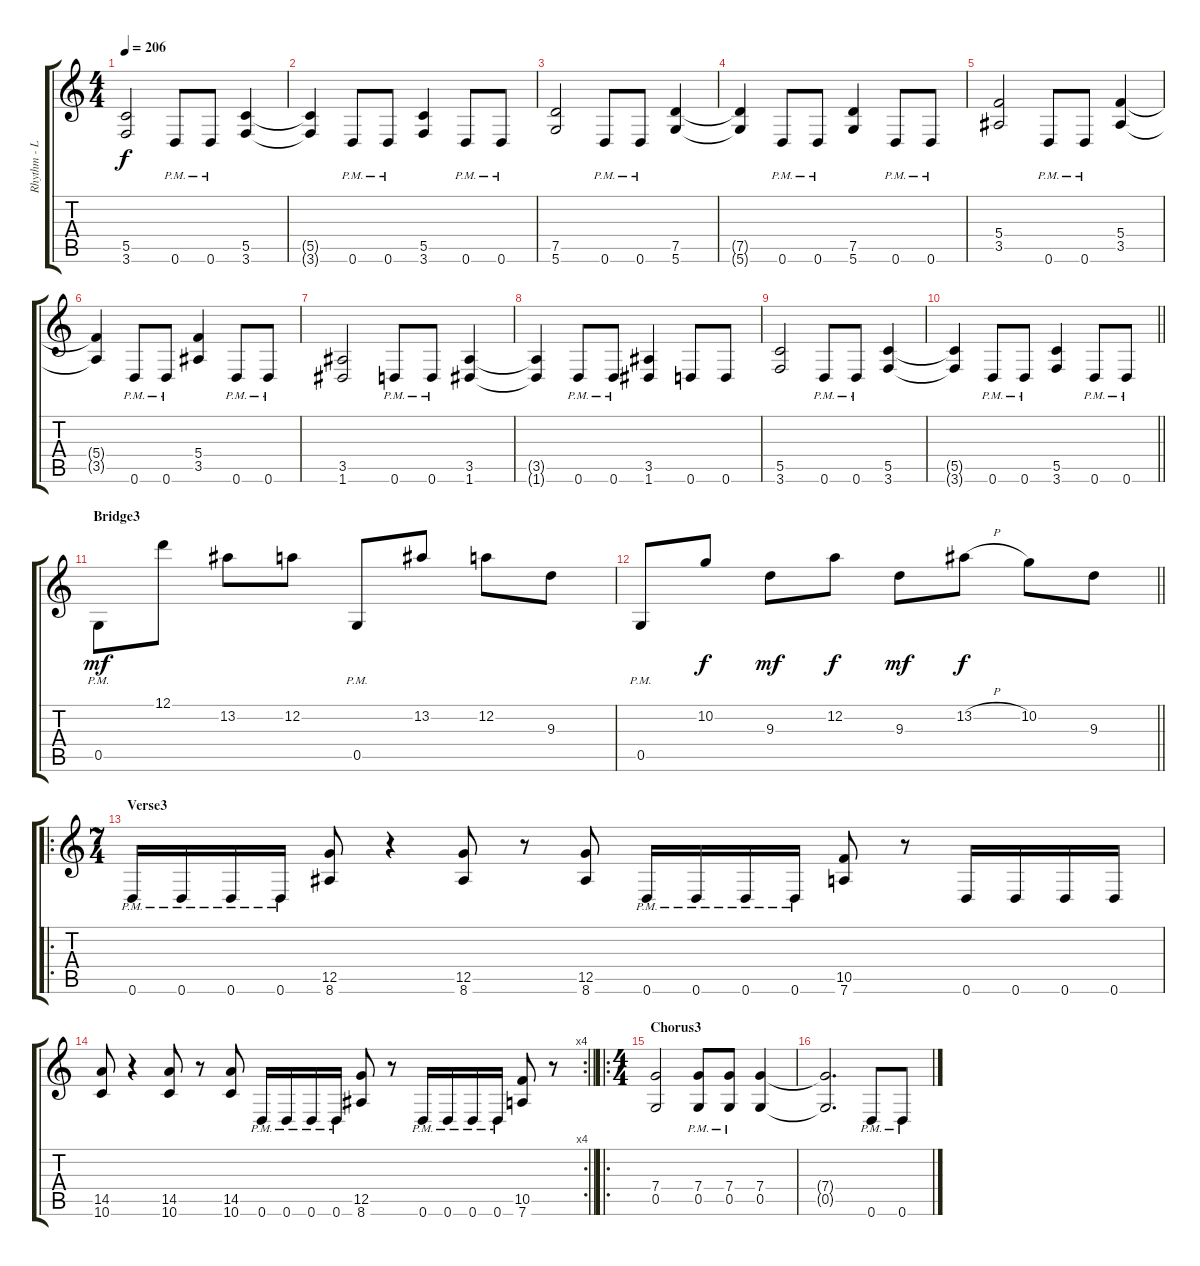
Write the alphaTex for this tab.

\track ("Rhythm - Left" "Rhythm - L") {instrument distortionguitar}
\staff {score tabs}
\tuning (D4 A3 F3 C3 G2 D2) {hide}
\ts (4 4)
\tempo 206
\clef g2
\ks c
(5.5 3.6).2{dy f} 0.6{pm}.8 0.6{pm}.8 (5.5 3.6).4 |
(5.5{t} 3.6{t}).4 0.6{pm}.8 0.6{pm}.8 (5.5 3.6).4 0.6{pm}.8 0.6{pm}.8 |
(7.5 5.6).2 0.6{pm}.8 0.6{pm}.8 (7.5 5.6).4 |
(7.5{t} 5.6{t}).4 0.6{pm}.8 0.6{pm}.8 (7.5 5.6).4 0.6{pm}.8 0.6{pm}.8 |
(5.4 3.5).2 0.6{pm}.8 0.6{pm}.8 (5.4 3.5).4 |
(5.4{t} 3.5{t}).4 0.6{pm}.8 0.6{pm}.8 (5.4 3.5).4 0.6{pm}.8 0.6{pm}.8 |
(3.5 1.6).2 0.6{pm}.8 0.6{pm}.8 (3.5 1.6).4 |
(3.5{t} 1.6{t}).4 0.6{pm}.8 0.6{pm}.8 (3.5 1.6).4 0.6.8 0.6.8 |
(5.5 3.6).2 0.6{pm}.8 0.6{pm}.8 (5.5 3.6).4 |
\barLineRight lightlight
(5.5{t} 3.6{t}).4 0.6{pm}.8 0.6{pm}.8 (5.5 3.6).4 0.6{pm}.8 0.6{pm}.8 |
\section ("" "Bridge3")
0.5{pm}.8{dy mf} 12.1.8 13.2.8 12.2.8 0.5{pm}.8 13.2.8 12.2.8 9.3.8 |
\barLineRight lightlight
0.5{pm}.8 10.2.8{dy f} 9.3.8{dy mf} 12.2.8{dy f} 9.3.8{dy mf} 13.2{h}.8{dy f} 10.2.8 9.3.8 |
\ro
\ts (7 4)
\section ("" "Verse3")
0.6{pm}.16 0.6{pm}.16 0.6{pm}.16 0.6{pm}.16 (12.5 8.6).8 r.4 (12.5 8.6).8 r.8 (12.5 8.6).8 0.6{pm}.16 0.6{pm}.16 0.6{pm}.16 0.6{pm}.16 (10.5 7.6).8 r.8 0.6.16 0.6.16 0.6.16 0.6.16 |
\rc 4
\barLineRight lightlight
(14.5 10.6).8 r.4 (14.5 10.6).8 r.8 (14.5 10.6).8 0.6{pm}.16 0.6{pm}.16 0.6{pm}.16 0.6{pm}.16 (12.5 8.6).8 r.8 0.6{pm}.16 0.6{pm}.16 0.6{pm}.16 0.6{pm}.16 (10.5 7.6).8 r.8 |
\ro
\ts (4 4)
\section ("" "Chorus3")
(7.4 0.5).2 (7.4{pm} 0.5{pm}).8 (7.4{pm} 0.5{pm}).8 (7.4 0.5).4 |
(7.4{t} 0.5{t}).2{d} 0.6{pm}.8 0.6{pm}.8
